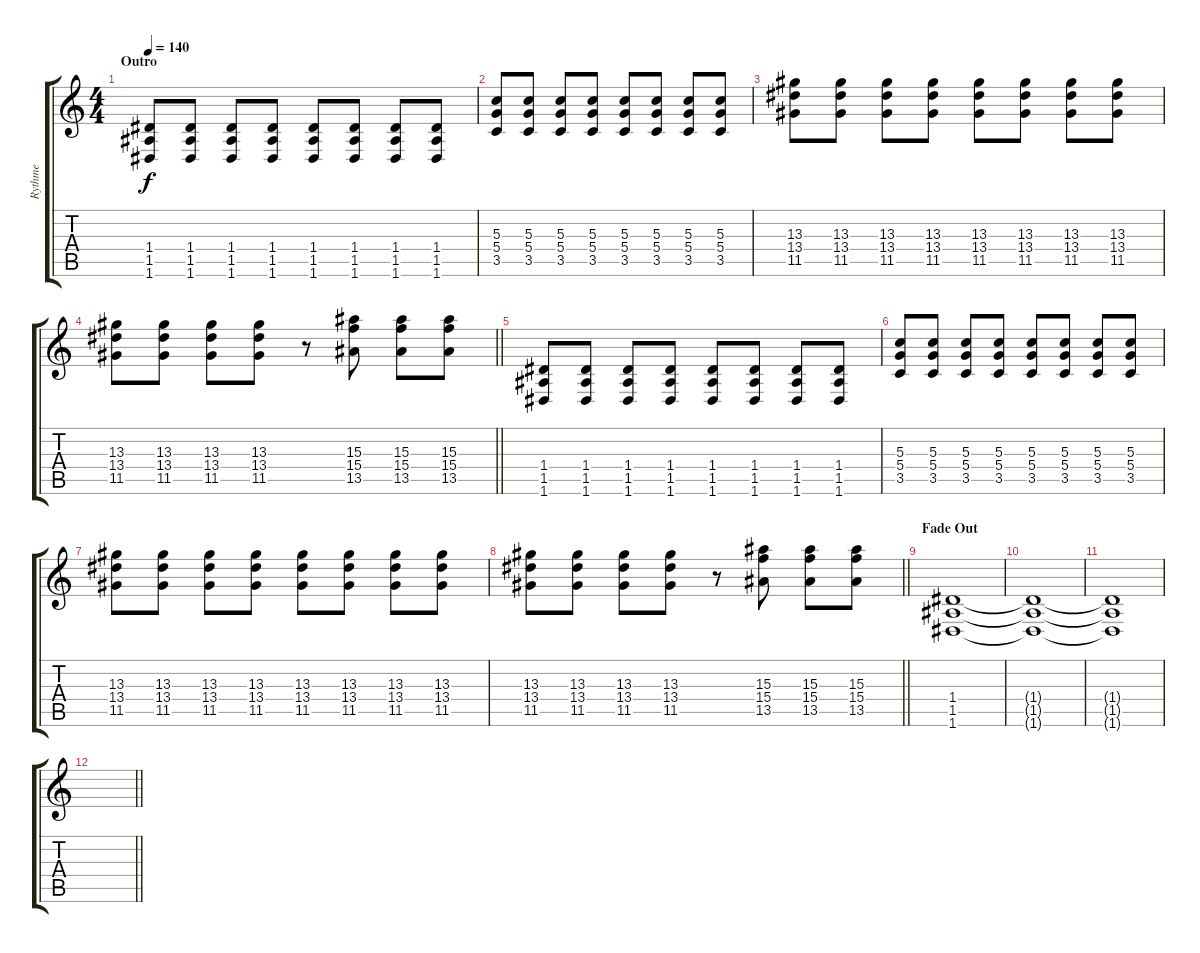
\track ("Rythme" "Rythme") {instrument distortionguitar}
\staff {score tabs}
\tuning (E4 B3 G3 D3 A2 D2) {hide}
\ts (4 4)
\section ("" "Outro")
\tempo 140
\clef g2
\ks c
(1.4 1.5 1.6).8{dy f} (1.4 1.5 1.6).8 (1.4 1.5 1.6).8 (1.4 1.5 1.6).8 (1.4 1.5 1.6).8 (1.4 1.5 1.6).8 (1.4 1.5 1.6).8 (1.4 1.5 1.6).8 |
(5.3 5.4 3.5).8 (5.3 5.4 3.5).8 (5.3 5.4 3.5).8 (5.3 5.4 3.5).8 (5.3 5.4 3.5).8 (5.3 5.4 3.5).8 (5.3 5.4 3.5).8 (5.3 5.4 3.5).8 |
(13.3 13.4 11.5).8 (13.3 13.4 11.5).8 (13.3 13.4 11.5).8 (13.3 13.4 11.5).8 (13.3 13.4 11.5).8 (13.3 13.4 11.5).8 (13.3 13.4 11.5).8 (13.3 13.4 11.5).8 |
\barLineRight lightlight
(13.3 13.4 11.5).8 (13.3 13.4 11.5).8 (13.3 13.4 11.5).8 (13.3 13.4 11.5).8 r.8 (15.3 15.4 13.5).8 (15.3 15.4 13.5).8 (15.3 15.4 13.5).8 |
(1.4 1.5 1.6).8 (1.4 1.5 1.6).8 (1.4 1.5 1.6).8 (1.4 1.5 1.6).8 (1.4 1.5 1.6).8 (1.4 1.5 1.6).8 (1.4 1.5 1.6).8 (1.4 1.5 1.6).8 |
(5.3 5.4 3.5).8 (5.3 5.4 3.5).8 (5.3 5.4 3.5).8 (5.3 5.4 3.5).8 (5.3 5.4 3.5).8 (5.3 5.4 3.5).8 (5.3 5.4 3.5).8 (5.3 5.4 3.5).8 |
(13.3 13.4 11.5).8 (13.3 13.4 11.5).8 (13.3 13.4 11.5).8 (13.3 13.4 11.5).8 (13.3 13.4 11.5).8 (13.3 13.4 11.5).8 (13.3 13.4 11.5).8 (13.3 13.4 11.5).8 |
\barLineRight lightlight
(13.3 13.4 11.5).8 (13.3 13.4 11.5).8 (13.3 13.4 11.5).8 (13.3 13.4 11.5).8 r.8 (15.3 15.4 13.5).8 (15.3 15.4 13.5).8 (15.3 15.4 13.5).8 |
\section ("" "Fade Out")
(1.4 1.5 1.6).1 |
(1.4{t} 1.5{t} 1.6{t}).1 |
(1.4{t} 1.5{t} 1.6{t}).1 |
\barLineRight lightlight
